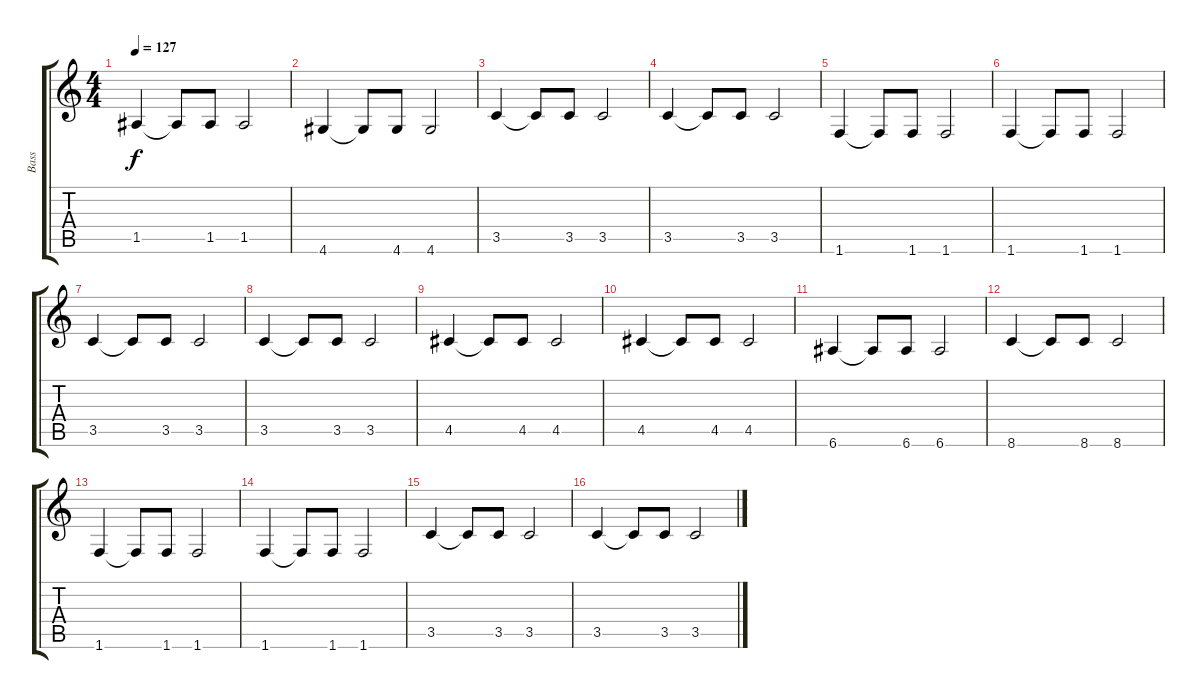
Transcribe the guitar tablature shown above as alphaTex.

\track ("Bass" "Bass") {instrument electricbasspick}
\staff {score tabs}
\tuning (E4 B3 G3 D3 A2 E2) {hide}
\ts (4 4)
\tempo 127
\clef g2
\ks c
1.5.4{dy f} 1.5{t}.8 1.5.8 1.5.2 |
4.6.4 4.6{t}.8 4.6.8 4.6.2 |
3.5.4 3.5{t}.8 3.5.8 3.5.2 |
3.5.4 3.5{t}.8 3.5.8 3.5.2 |
1.6.4 1.6{t}.8 1.6.8 1.6.2 |
1.6.4 1.6{t}.8 1.6.8 1.6.2 |
3.5.4 3.5{t}.8 3.5.8 3.5.2 |
3.5.4 3.5{t}.8 3.5.8 3.5.2 |
4.5.4 4.5{t}.8 4.5.8 4.5.2 |
4.5.4 4.5{t}.8 4.5.8 4.5.2 |
6.6.4 6.6{t}.8 6.6.8 6.6.2 |
8.6.4 8.6{t}.8 8.6.8 8.6.2 |
1.6.4 1.6{t}.8 1.6.8 1.6.2 |
1.6.4 1.6{t}.8 1.6.8 1.6.2 |
3.5.4 3.5{t}.8 3.5.8 3.5.2 |
3.5.4 3.5{t}.8 3.5.8 3.5.2
